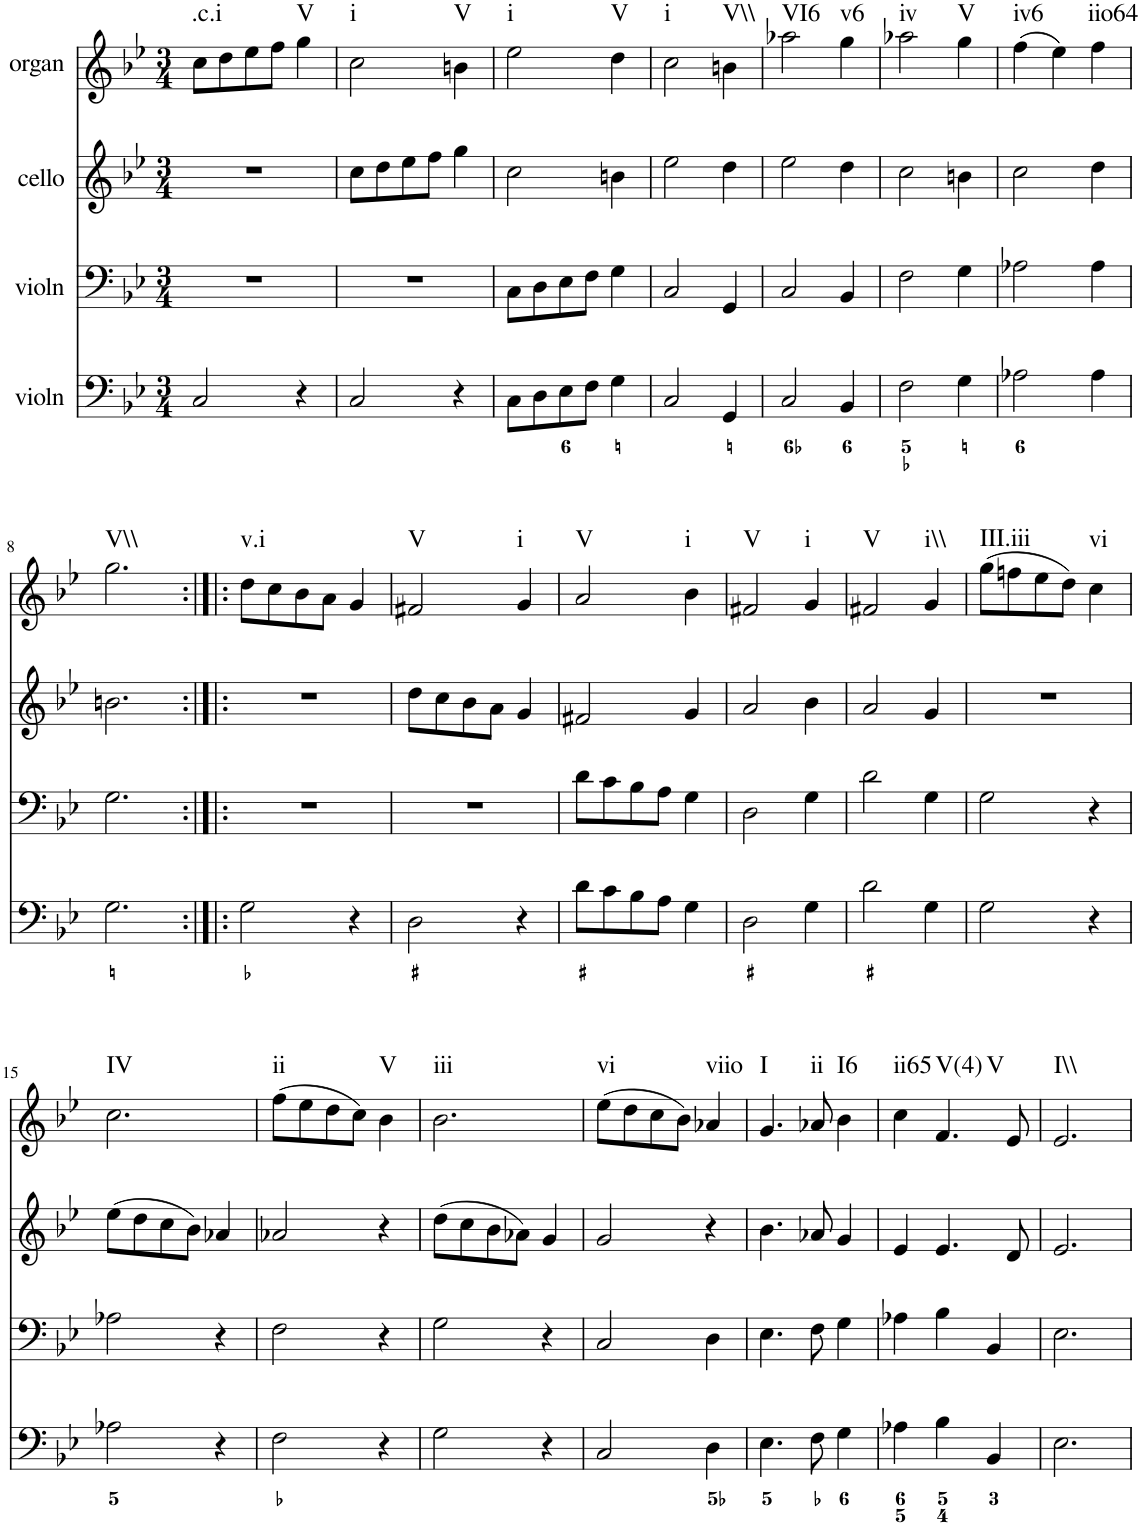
**kern	**kern	**kern	**kern	**harte
*part4	*part3	*part2	*part1	*part1
*staff4	*staff3	*staff2	*staff1	*
*I"violn	*I"violn	*I"cello	*I"organ	*
*clefF4	*clefF4	*clefG2	*clefG2	*
*k[b-e-]	*k[b-e-]	*k[b-e-]	*k[b-e-]	*
*g:	*g:	*g:	*g:	*
*M3/4	*M3/4	*M3/4	*M3/4	*
=1	=1	=1	=1	=1
!	!	!	!	!LO:H:kt=.c.i
2C/	2.r	2.r	8cc\L	N
.	.	.	8dd\	.
.	.	.	8ee-\	.
.	.	.	8ff\J	.
!	!	!	!	!LO:H:kt=V
4r	.	.	4gg\	N
=2	=2	=2	=2	=2
!	!	!	!	!LO:H:kt=i
2C/	2.r	8cc\L	2cc\	N
.	.	8dd\	.	.
.	.	8ee-\	.	.
.	.	8ff\J	.	.
!	!	!	!	!LO:H:kt=V
4r	.	4gg\	4bn\	N
=3	=3	=3	=3	=3
!	!	!	!	!LO:H:kt=i
8C\L	8C\L	2cc\	2ee-\	N
8D\	8D\	.	.	.
8E-\	8E-\	.	.	.
8F\J	8F\J	.	.	.
!	!	!	!	!LO:H:kt=V
4G\	4G\	4bn\	4dd\	N
=4	=4	=4	=4	=4
!	!	!	!	!LO:H:kt=i
2C/	2C/	2ee-\	2cc\	N
!	!	!	!	!LO:H:kt=V\\
4GG/	4GG/	4dd\	4bn\	N
=5	=5	=5	=5	=5
!	!	!	!	!LO:H:kt=VI6
2C/	2C/	2ee-\	2aa-X\	N
!	!	!	!	!LO:H:kt=v6
4BB-/	4BB-/	4dd\	4gg\	N
=6	=6	=6	=6	=6
!	!	!	!	!LO:H:kt=iv
2F\	2F\	2cc\	2aa-X\	N
!	!	!	!	!LO:H:kt=V
4G\	4G\	4bn\	4gg\	N
=7	=7	=7	=7	=7
!	!	!	!	!LO:H:kt=iv6
2A-X\	2A-X\	2cc\	(4ff\	N
.	.	.	4ee-\)	.
!	!	!	!	!LO:H:kt=iio64
4A-\	4A-\	4dd\	4ff\	N
!!LO:LB:g=z
=8	=8	=8	=8	=8
!	!	!	!	!LO:H:kt=V\\
2.G\	2.G\	2.bn\	2.gg\	N
=9:|!|:	=9:|!|:	=9:|!|:	=9:|!|:	=9:|!|:
!	!	!	!	!LO:H:kt=v.i
2G\	2.r	2.r	8dd\L	N
.	.	.	8cc\	.
.	.	.	8b-\	.
.	.	.	8a\J	.
4r	.	.	4g/	.
=10	=10	=10	=10	=10
!	!	!	!	!LO:H:kt=V
2D\	2.r	8dd\L	2f#X/	N
.	.	8cc\	.	.
.	.	8b-\	.	.
.	.	8a\J	.	.
!	!	!	!	!LO:H:kt=i
4r	.	4g/	4g/	N
=11	=11	=11	=11	=11
!	!	!	!	!LO:H:kt=V
8d\L	8d\L	2f#X/	2a/	N
8c\	8c\	.	.	.
8B-\	8B-\	.	.	.
8A\J	8A\J	.	.	.
!	!	!	!	!LO:H:kt=i
4G\	4G\	4g/	4b-\	N
=12	=12	=12	=12	=12
!	!	!	!	!LO:H:kt=V
2D\	2D\	2a/	2f#X/	N
!	!	!	!	!LO:H:kt=i
4G\	4G\	4b-\	4g/	N
=13	=13	=13	=13	=13
!	!	!	!	!LO:H:kt=V
2d\	2d\	2a/	2f#X/	N
!	!	!	!	!LO:H:kt=i\\
4G\	4G\	4g/	4g/	N
=14	=14	=14	=14	=14
!	!	!	!	!LO:H:kt=III.iii
2G\	2G\	2.r	(8gg\L	N
.	.	.	8ffn\	.
.	.	.	8ee-\	.
.	.	.	8dd\J)	.
!	!	!	!	!LO:H:kt=vi
4r	4r	.	4cc\	N
!!LO:LB:g=z
=15	=15	=15	=15	=15
!	!	!	!	!LO:H:kt=IV
2A-X\	2A-X\	(8ee-\L	2.cc\	N
.	.	8dd\	.	.
.	.	8cc\	.	.
.	.	8b-\J)	.	.
4r	4r	4a-X/	.	.
=16	=16	=16	=16	=16
!	!	!	!	!LO:H:kt=ii
2F\	2F\	2a-X/	(8ff\L	N
.	.	.	8ee-\	.
.	.	.	8dd\	.
.	.	.	8cc\J)	.
!	!	!	!	!LO:H:kt=V
4r	4r	4r	4b-\	N
=17	=17	=17	=17	=17
!	!	!	!	!LO:H:kt=iii
2G\	2G\	(8dd\L	2.b-\	N
.	.	8cc\	.	.
.	.	8b-\	.	.
.	.	8a-X\J)	.	.
4r	4r	4g/	.	.
=18	=18	=18	=18	=18
!	!	!	!	!LO:H:kt=vi
2C/	2C/	2g/	(8ee-\L	N
.	.	.	8dd\	.
.	.	.	8cc\	.
.	.	.	8b-\J)	.
!	!	!	!	!LO:H:kt=viio
4D\	4D\	4r	4a-X/	N
=19	=19	=19	=19	=19
!	!	!	!	!LO:H:kt=I
4.E-\	4.E-\	4.b-\	4.g/	N
!	!	!	!	!LO:H:kt=ii
8F\	8F\	8a-X/	8a-X/	N
!	!	!	!	!LO:H:kt=I6
4G\	4G\	4g/	4b-\	N
=20	=20	=20	=20	=20
!	!	!	!	!LO:H:kt=ii65
4A-X\	4A-X\	4e-/	4cc\	N
!	!	!	!	!LO:H:n=1:kt=V(4)
!	!	!	!	!LO:H:n=2:kt=V
4B-\	4B-\	4.e-/	4.f/	N N
4BB-/	4BB-/	.	.	.
.	.	8d/	8e-/	.
=21	=21	=21	=21	=21
!	!	!	!	!LO:H:kt=I\\
2.E-\	2.E-\	2.e-/	2.e-/	N
=	=	=	=	=
*-	*-	*-	*-	*-
